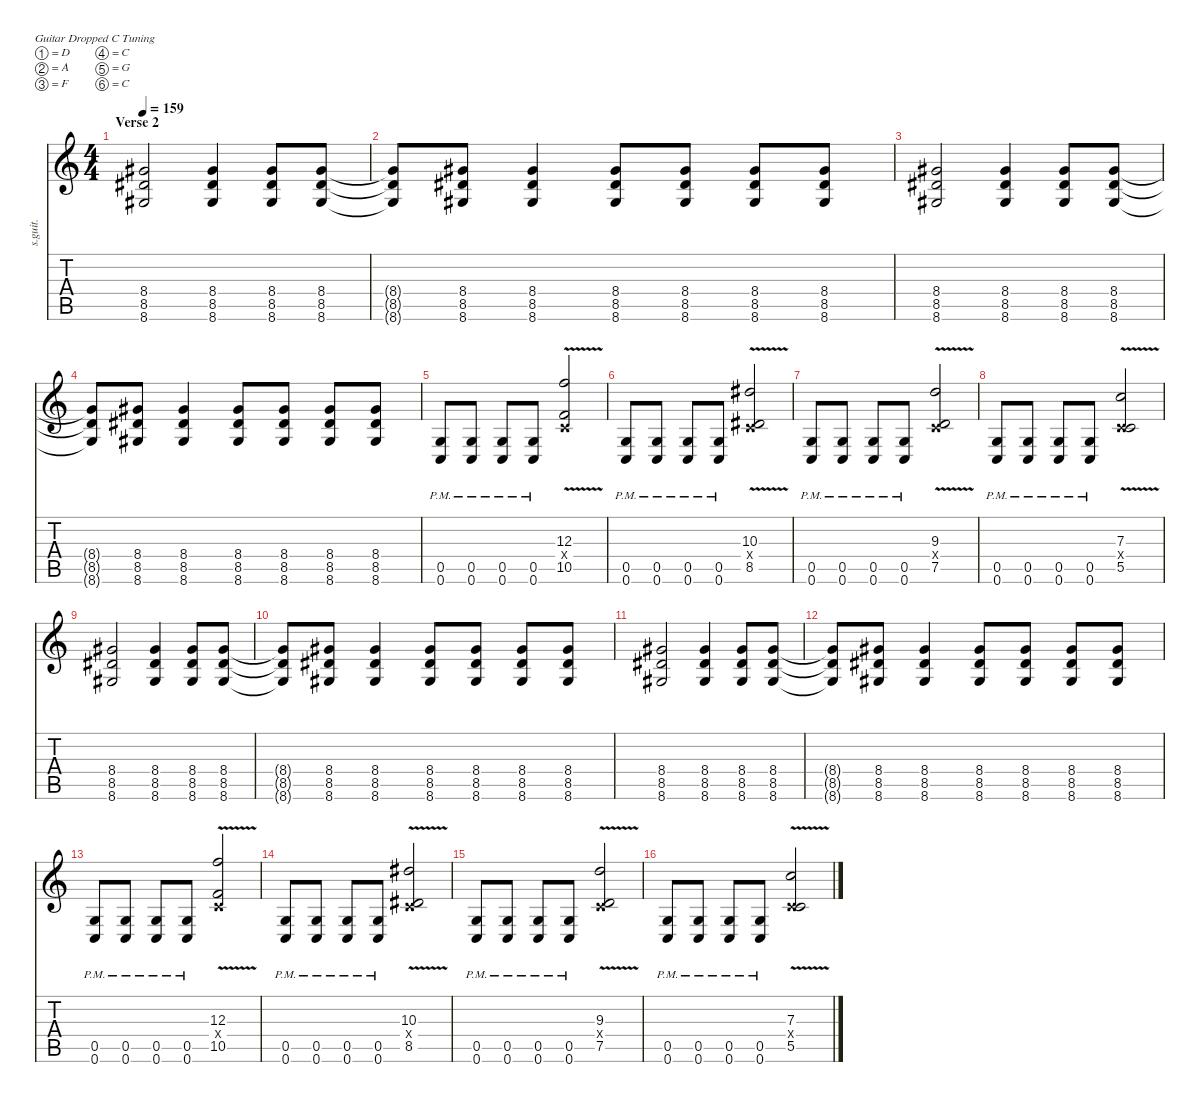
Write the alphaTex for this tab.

\defaultSystemsLayout 4
\hideDynamics
\bracketExtendMode nobrackets
\track ("" "s.guit.") {instrument distortionguitar}
\staff {score tabs}
\tuning (D4 A3 F3 C3 G2 C2)
\ts (4 4)
\section ("" "Verse 2")
\tempo 159
\clef g2
\ks c
(8.4{acc #} 8.5{acc #} 8.6{acc #}).2{lyrics (0 "") lyrics (1 "") lyrics (2 "") lyrics (3 "") lyrics (4 "") dy f} (8.4{acc #} 8.5{acc #} 8.6{acc #}).4{lyrics (0 "") lyrics (1 "") lyrics (2 "") lyrics (3 "") lyrics (4 "")} (8.4{acc #} 8.5{acc #} 8.6{acc #}).8{lyrics (0 "") lyrics (1 "") lyrics (2 "") lyrics (3 "") lyrics (4 "")} (8.4{acc #} 8.5{acc #} 8.6{acc #}).8{lyrics (0 "") lyrics (1 "") lyrics (2 "") lyrics (3 "") lyrics (4 "")} |
(8.4{t acc #} 8.5{t acc #} 8.6{t acc #}).8{lyrics (0 "") lyrics (1 "") lyrics (2 "") lyrics (3 "") lyrics (4 "")} (8.4{acc #} 8.5{acc #} 8.6{acc #}).8{lyrics (0 "") lyrics (1 "") lyrics (2 "") lyrics (3 "") lyrics (4 "")} (8.4{acc #} 8.5{acc #} 8.6{acc #}).4{lyrics (0 "") lyrics (1 "") lyrics (2 "") lyrics (3 "") lyrics (4 "")} (8.4{acc #} 8.5{acc #} 8.6{acc #}).8{lyrics (0 "") lyrics (1 "") lyrics (2 "") lyrics (3 "") lyrics (4 "")} (8.4{acc #} 8.5{acc #} 8.6{acc #}).8{lyrics (0 "") lyrics (1 "") lyrics (2 "") lyrics (3 "") lyrics (4 "")} (8.4{acc #} 8.5{acc #} 8.6{acc #}).8{lyrics (0 "") lyrics (1 "") lyrics (2 "") lyrics (3 "") lyrics (4 "")} (8.4{acc #} 8.5{acc #} 8.6{acc #}).8{lyrics (0 "") lyrics (1 "") lyrics (2 "") lyrics (3 "") lyrics (4 "")} |
(8.4{acc #} 8.5{acc #} 8.6{acc #}).2{lyrics (0 "") lyrics (1 "") lyrics (2 "") lyrics (3 "") lyrics (4 "")} (8.4{acc #} 8.5{acc #} 8.6{acc #}).4{lyrics (0 "") lyrics (1 "") lyrics (2 "") lyrics (3 "") lyrics (4 "")} (8.4{acc #} 8.5{acc #} 8.6{acc #}).8{lyrics (0 "") lyrics (1 "") lyrics (2 "") lyrics (3 "") lyrics (4 "")} (8.4{acc #} 8.5{acc #} 8.6{acc #}).8{lyrics (0 "") lyrics (1 "") lyrics (2 "") lyrics (3 "") lyrics (4 "")} |
(8.4{t acc #} 8.5{t acc #} 8.6{t acc #}).8{lyrics (0 "") lyrics (1 "") lyrics (2 "") lyrics (3 "") lyrics (4 "")} (8.4{acc #} 8.5{acc #} 8.6{acc #}).8{lyrics (0 "") lyrics (1 "") lyrics (2 "") lyrics (3 "") lyrics (4 "")} (8.4{acc #} 8.5{acc #} 8.6{acc #}).4{lyrics (0 "") lyrics (1 "") lyrics (2 "") lyrics (3 "") lyrics (4 "")} (8.4{acc #} 8.5{acc #} 8.6{acc #}).8{lyrics (0 "") lyrics (1 "") lyrics (2 "") lyrics (3 "") lyrics (4 "")} (8.4{acc #} 8.5{acc #} 8.6{acc #}).8{lyrics (0 "") lyrics (1 "") lyrics (2 "") lyrics (3 "") lyrics (4 "")} (8.4{acc #} 8.5{acc #} 8.6{acc #}).8{lyrics (0 "") lyrics (1 "") lyrics (2 "") lyrics (3 "") lyrics (4 "")} (8.4{acc #} 8.5{acc #} 8.6{acc #}).8{lyrics (0 "") lyrics (1 "") lyrics (2 "") lyrics (3 "") lyrics (4 "")} |
(0.5{pm} 0.6{pm}).8{lyrics (0 "") lyrics (1 "") lyrics (2 "") lyrics (3 "") lyrics (4 "")} (0.5{pm} 0.6{pm}).8{lyrics (0 "") lyrics (1 "") lyrics (2 "") lyrics (3 "") lyrics (4 "")} (0.5{pm} 0.6{pm}).8{lyrics (0 "") lyrics (1 "") lyrics (2 "") lyrics (3 "") lyrics (4 "")} (0.5{pm} 0.6{pm}).8{lyrics (0 "") lyrics (1 "") lyrics (2 "") lyrics (3 "") lyrics (4 "")} (12.3{v} 0.4{x} 10.5{v}).2{lyrics (0 "") lyrics (1 "") lyrics (2 "") lyrics (3 "") lyrics (4 "")} |
(0.5{pm} 0.6{pm}).8{lyrics (0 "") lyrics (1 "") lyrics (2 "") lyrics (3 "") lyrics (4 "")} (0.5{pm} 0.6{pm}).8{lyrics (0 "") lyrics (1 "") lyrics (2 "") lyrics (3 "") lyrics (4 "")} (0.5{pm} 0.6{pm}).8{lyrics (0 "") lyrics (1 "") lyrics (2 "") lyrics (3 "") lyrics (4 "")} (0.5{pm} 0.6{pm}).8{lyrics (0 "") lyrics (1 "") lyrics (2 "") lyrics (3 "") lyrics (4 "")} (10.3{v acc #} 0.4{x} 8.5{v acc #}).2{lyrics (0 "") lyrics (1 "") lyrics (2 "") lyrics (3 "") lyrics (4 "")} |
(0.5{pm} 0.6{pm}).8{lyrics (0 "") lyrics (1 "") lyrics (2 "") lyrics (3 "") lyrics (4 "")} (0.5{pm} 0.6{pm}).8{lyrics (0 "") lyrics (1 "") lyrics (2 "") lyrics (3 "") lyrics (4 "")} (0.5{pm} 0.6{pm}).8{lyrics (0 "") lyrics (1 "") lyrics (2 "") lyrics (3 "") lyrics (4 "")} (0.5{pm} 0.6{pm}).8{lyrics (0 "") lyrics (1 "") lyrics (2 "") lyrics (3 "") lyrics (4 "")} (9.3{v} 0.4{x} 7.5{v}).2{lyrics (0 "") lyrics (1 "") lyrics (2 "") lyrics (3 "") lyrics (4 "")} |
(0.5{pm} 0.6{pm}).8{lyrics (0 "") lyrics (1 "") lyrics (2 "") lyrics (3 "") lyrics (4 "")} (0.5{pm} 0.6{pm}).8{lyrics (0 "") lyrics (1 "") lyrics (2 "") lyrics (3 "") lyrics (4 "")} (0.5{pm} 0.6{pm}).8{lyrics (0 "") lyrics (1 "") lyrics (2 "") lyrics (3 "") lyrics (4 "")} (0.5{pm} 0.6{pm}).8{lyrics (0 "") lyrics (1 "") lyrics (2 "") lyrics (3 "") lyrics (4 "")} (7.3{v} 0.4{x} 5.5{v}).2{lyrics (0 "") lyrics (1 "") lyrics (2 "") lyrics (3 "") lyrics (4 "")} |
(8.4{acc #} 8.5{acc #} 8.6{acc #}).2{lyrics (0 "") lyrics (1 "") lyrics (2 "") lyrics (3 "") lyrics (4 "")} (8.4{acc #} 8.5{acc #} 8.6{acc #}).4{lyrics (0 "") lyrics (1 "") lyrics (2 "") lyrics (3 "") lyrics (4 "")} (8.4{acc #} 8.5{acc #} 8.6{acc #}).8{lyrics (0 "") lyrics (1 "") lyrics (2 "") lyrics (3 "") lyrics (4 "")} (8.4{acc #} 8.5{acc #} 8.6{acc #}).8{lyrics (0 "") lyrics (1 "") lyrics (2 "") lyrics (3 "") lyrics (4 "")} |
(8.4{t acc #} 8.5{t acc #} 8.6{t acc #}).8{lyrics (0 "") lyrics (1 "") lyrics (2 "") lyrics (3 "") lyrics (4 "")} (8.4{acc #} 8.5{acc #} 8.6{acc #}).8{lyrics (0 "") lyrics (1 "") lyrics (2 "") lyrics (3 "") lyrics (4 "")} (8.4{acc #} 8.5{acc #} 8.6{acc #}).4{lyrics (0 "") lyrics (1 "") lyrics (2 "") lyrics (3 "") lyrics (4 "")} (8.4{acc #} 8.5{acc #} 8.6{acc #}).8{lyrics (0 "") lyrics (1 "") lyrics (2 "") lyrics (3 "") lyrics (4 "")} (8.4{acc #} 8.5{acc #} 8.6{acc #}).8{lyrics (0 "") lyrics (1 "") lyrics (2 "") lyrics (3 "") lyrics (4 "")} (8.4{acc #} 8.5{acc #} 8.6{acc #}).8{lyrics (0 "") lyrics (1 "") lyrics (2 "") lyrics (3 "") lyrics (4 "")} (8.4{acc #} 8.5{acc #} 8.6{acc #}).8{lyrics (0 "") lyrics (1 "") lyrics (2 "") lyrics (3 "") lyrics (4 "")} |
(8.4{acc #} 8.5{acc #} 8.6{acc #}).2{lyrics (0 "") lyrics (1 "") lyrics (2 "") lyrics (3 "") lyrics (4 "")} (8.4{acc #} 8.5{acc #} 8.6{acc #}).4{lyrics (0 "") lyrics (1 "") lyrics (2 "") lyrics (3 "") lyrics (4 "")} (8.4{acc #} 8.5{acc #} 8.6{acc #}).8{lyrics (0 "") lyrics (1 "") lyrics (2 "") lyrics (3 "") lyrics (4 "")} (8.4{acc #} 8.5{acc #} 8.6{acc #}).8{lyrics (0 "") lyrics (1 "") lyrics (2 "") lyrics (3 "") lyrics (4 "")} |
(8.4{t acc #} 8.5{t acc #} 8.6{t acc #}).8{lyrics (0 "") lyrics (1 "") lyrics (2 "") lyrics (3 "") lyrics (4 "")} (8.4{acc #} 8.5{acc #} 8.6{acc #}).8{lyrics (0 "") lyrics (1 "") lyrics (2 "") lyrics (3 "") lyrics (4 "")} (8.4{acc #} 8.5{acc #} 8.6{acc #}).4{lyrics (0 "") lyrics (1 "") lyrics (2 "") lyrics (3 "") lyrics (4 "")} (8.4{acc #} 8.5{acc #} 8.6{acc #}).8{lyrics (0 "") lyrics (1 "") lyrics (2 "") lyrics (3 "") lyrics (4 "")} (8.4{acc #} 8.5{acc #} 8.6{acc #}).8{lyrics (0 "") lyrics (1 "") lyrics (2 "") lyrics (3 "") lyrics (4 "")} (8.4{acc #} 8.5{acc #} 8.6{acc #}).8{lyrics (0 "") lyrics (1 "") lyrics (2 "") lyrics (3 "") lyrics (4 "")} (8.4{acc #} 8.5{acc #} 8.6{acc #}).8{lyrics (0 "") lyrics (1 "") lyrics (2 "") lyrics (3 "") lyrics (4 "")} |
(0.5{pm} 0.6{pm}).8{lyrics (0 "") lyrics (1 "") lyrics (2 "") lyrics (3 "") lyrics (4 "")} (0.5{pm} 0.6{pm}).8{lyrics (0 "") lyrics (1 "") lyrics (2 "") lyrics (3 "") lyrics (4 "")} (0.5{pm} 0.6{pm}).8{lyrics (0 "") lyrics (1 "") lyrics (2 "") lyrics (3 "") lyrics (4 "")} (0.5{pm} 0.6{pm}).8{lyrics (0 "") lyrics (1 "") lyrics (2 "") lyrics (3 "") lyrics (4 "")} (12.3{v} 0.4{x} 10.5{v}).2{lyrics (0 "") lyrics (1 "") lyrics (2 "") lyrics (3 "") lyrics (4 "")} |
(0.5{pm} 0.6{pm}).8{lyrics (0 "") lyrics (1 "") lyrics (2 "") lyrics (3 "") lyrics (4 "")} (0.5{pm} 0.6{pm}).8{lyrics (0 "") lyrics (1 "") lyrics (2 "") lyrics (3 "") lyrics (4 "")} (0.5{pm} 0.6{pm}).8{lyrics (0 "") lyrics (1 "") lyrics (2 "") lyrics (3 "") lyrics (4 "")} (0.5{pm} 0.6{pm}).8{lyrics (0 "") lyrics (1 "") lyrics (2 "") lyrics (3 "") lyrics (4 "")} (10.3{v acc #} 0.4{x} 8.5{v acc #}).2{lyrics (0 "") lyrics (1 "") lyrics (2 "") lyrics (3 "") lyrics (4 "")} |
(0.5{pm} 0.6{pm}).8{lyrics (0 "") lyrics (1 "") lyrics (2 "") lyrics (3 "") lyrics (4 "")} (0.5{pm} 0.6{pm}).8{lyrics (0 "") lyrics (1 "") lyrics (2 "") lyrics (3 "") lyrics (4 "")} (0.5{pm} 0.6{pm}).8{lyrics (0 "") lyrics (1 "") lyrics (2 "") lyrics (3 "") lyrics (4 "")} (0.5{pm} 0.6{pm}).8{lyrics (0 "") lyrics (1 "") lyrics (2 "") lyrics (3 "") lyrics (4 "")} (9.3{v} 0.4{x} 7.5{v}).2{lyrics (0 "") lyrics (1 "") lyrics (2 "") lyrics (3 "") lyrics (4 "")} |
(0.5{pm} 0.6{pm}).8{lyrics (0 "") lyrics (1 "") lyrics (2 "") lyrics (3 "") lyrics (4 "")} (0.5{pm} 0.6{pm}).8{lyrics (0 "") lyrics (1 "") lyrics (2 "") lyrics (3 "") lyrics (4 "")} (0.5{pm} 0.6{pm}).8{lyrics (0 "") lyrics (1 "") lyrics (2 "") lyrics (3 "") lyrics (4 "")} (0.5{pm} 0.6{pm}).8{lyrics (0 "") lyrics (1 "") lyrics (2 "") lyrics (3 "") lyrics (4 "")} (7.3{v} 0.4{x} 5.5{v}).2{lyrics (0 "") lyrics (1 "") lyrics (2 "") lyrics (3 "") lyrics (4 "")}
